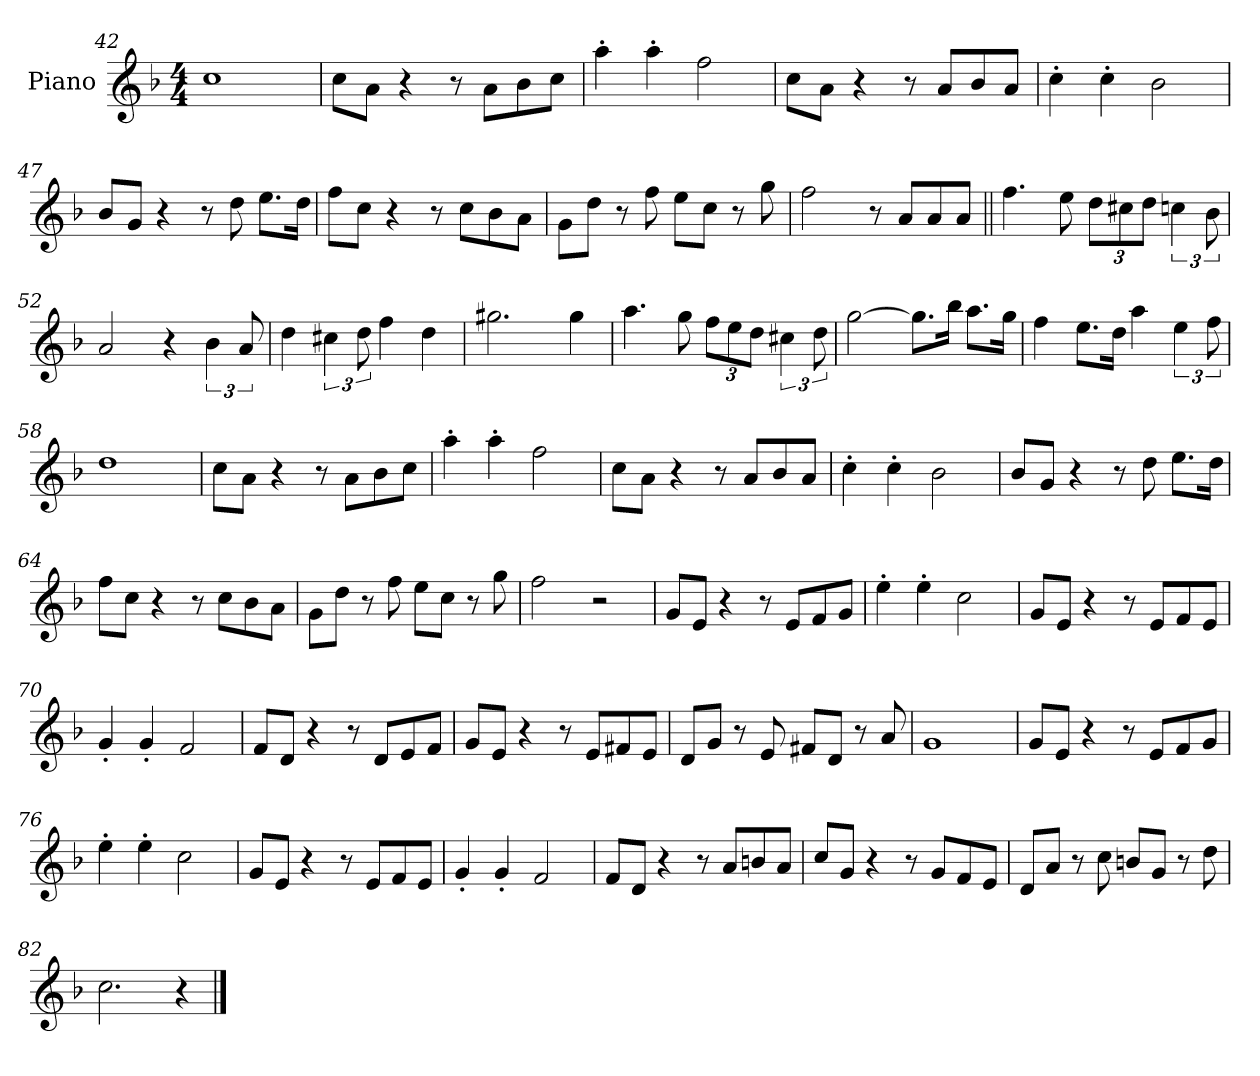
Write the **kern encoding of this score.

**kern
*part1
*staff1
*I"Piano
*I'Pno.
*clefG2
*k[b-]
*M4/4
=42
1cc
=43
8ccL
8aJ
4r
8r
8aL
8b-
8ccJ
=44
4aa'
4aa'
2ff
=45
8ccL
8aJ
4r
8r
8aL
8b-
8aJ
=46
4cc'
4cc'
2b-
=47
8b-L
8gJ
4r
8r
8dd
8.eeL
16ddJk
=48
8ffL
8ccJ
4r
8r
8ccL
8b-
8aJ
=49
8gL
8ddJ
8r
8ff
8eeL
8ccJ
8r
8gg
=50
2ff
8r
8aL
8a
8aJ
=51||
4.ff
8ee
*Xbrackettup
12ddL
12cc#X
12ddJ
*brackettup
6ccn
12b-
=52
2a
4r
6b-
12a
=53
4dd
6cc#X
12dd
4ff
4dd
=54
2.gg#X
4gg#
=55
4.aa
8gg
*Xbrackettup
12ffL
12ee
12ddJ
*brackettup
6cc#X
12dd
=56
[2gg
8.ggL]
16bb-Jk
8.aaL
16ggJk
=57
4ff
8.eeL
16ddJk
4aa
6ee
12ff
=58
1dd
=59
8ccL
8aJ
4r
8r
8aL
8b-
8ccJ
=60
4aa'
4aa'
2ff
=61
8ccL
8aJ
4r
8r
8aL
8b-
8aJ
=62
4cc'
4cc'
2b-
=63
8b-L
8gJ
4r
8r
8dd
8.eeL
16ddJk
=64
8ffL
8ccJ
4r
8r
8ccL
8b-
8aJ
=65
8gL
8ddJ
8r
8ff
8eeL
8ccJ
8r
8gg
=66
2ff
2r
=67
8g!L
8e!J
4r
8r
8e!L
8f!
8g!J
=68
4ee'!
4ee'!
2cc!
=69
8g!L
8e!J
4r
8r
8e!L
8f!
8e!J
=70
4g'!
4g'!
2f!
=71
8f!L
8d!J
4r
8r
8d!L
8e!
8f!J
=72
8g!L
8e!J
4r
8r
8e!L
8f#X!
8e!J
=73
8d!L
8g!J
8r
8e!
8f#X!L
8d!J
8r
8a!
=74
1g!
=75
8g!L
8e!J
4r
8r
8e!L
8f!
8g!J
=76
4ee'!
4ee'!
2cc!
=77
8g!L
8e!J
4r
8r
8e!L
8f!
8e!J
=78
4g'!
4g'!
2f!
=79
8f!L
8d!J
4r
8r
8a!L
8bn!
8a!J
=80
8cc!L
8g!J
4r
8r
8g!L
8f!
8e!J
=81
8d!L
8a!J
8r
8cc!
8bn!L
8g!J
8r
8dd!
=82
2.cc!
4r
==
*-
